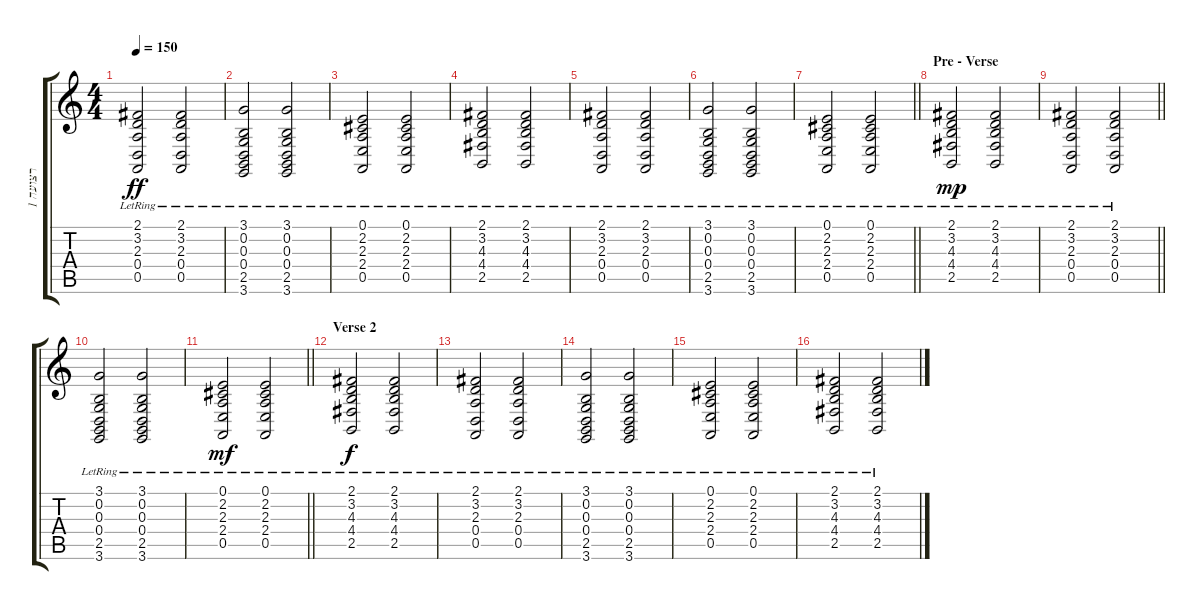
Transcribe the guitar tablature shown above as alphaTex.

\track ("רצועה 1" "רצועה 1") {instrument acousticgrandpiano}
\staff {score tabs}
\tuning (E4 B3 G3 D3 A2 E2) {hide}
\ts (4 4)
\tempo 150
\clef g2
\ks c
(2.1{lr} 3.2{lr} 2.3{lr} 0.4{lr} 0.5{lr}).2{dy ff} (2.1{lr} 3.2{lr} 2.3{lr} 0.4{lr} 0.5{lr}).2 |
(3.1{lr} 0.2{lr} 0.3{lr} 0.4{lr} 2.5{lr} 3.6{lr}).2 (3.1{lr} 0.2{lr} 0.3{lr} 0.4{lr} 2.5{lr} 3.6{lr}).2 |
(0.1{lr} 2.2{lr} 2.3{lr} 2.4{lr} 0.5{lr}).2 (0.1{lr} 2.2{lr} 2.3{lr} 2.4{lr} 0.5{lr}).2 |
(2.1{lr} 3.2{lr} 4.3{lr} 4.4{lr} 2.5{lr}).2 (2.1{lr} 3.2{lr} 4.3{lr} 4.4{lr} 2.5{lr}).2 |
(2.1{lr} 3.2{lr} 2.3{lr} 0.4{lr} 0.5{lr}).2 (2.1{lr} 3.2{lr} 2.3{lr} 0.4{lr} 0.5{lr}).2 |
(3.1{lr} 0.2{lr} 0.3{lr} 0.4{lr} 2.5{lr} 3.6{lr}).2 (3.1{lr} 0.2{lr} 0.3{lr} 0.4{lr} 2.5{lr} 3.6{lr}).2 |
\barLineRight lightlight
(0.1{lr} 2.2{lr} 2.3{lr} 2.4{lr} 0.5{lr}).2 (0.1{lr} 2.2{lr} 2.3{lr} 2.4{lr} 0.5{lr}).2 |
\section ("" "Pre - Verse")
(2.1{lr} 3.2{lr} 4.3{lr} 4.4{lr} 2.5{lr}).2{dy mp} (2.1{lr} 3.2{lr} 4.3{lr} 4.4{lr} 2.5{lr}).2 |
\barLineRight lightlight
(2.1{lr} 3.2{lr} 2.3{lr} 0.4{lr} 0.5{lr}).2 (2.1{lr} 3.2{lr} 2.3{lr} 0.4{lr} 0.5{lr}).2 |
(3.1{lr} 0.2{lr} 0.3{lr} 0.4{lr} 2.5{lr} 3.6{lr}).2 (3.1{lr} 0.2{lr} 0.3{lr} 0.4{lr} 2.5{lr} 3.6{lr}).2 |
\barLineRight lightlight
(0.1{lr} 2.2{lr} 2.3{lr} 2.4{lr} 0.5{lr}).2{dy mf} (0.1{lr} 2.2{lr} 2.3{lr} 2.4{lr} 0.5{lr}).2 |
\section ("" "Verse 2")
(2.1{lr} 3.2{lr} 4.3{lr} 4.4{lr} 2.5{lr}).2{dy f} (2.1{lr} 3.2{lr} 4.3{lr} 4.4{lr} 2.5{lr}).2 |
(2.1{lr} 3.2{lr} 2.3{lr} 0.4{lr} 0.5{lr}).2 (2.1{lr} 3.2{lr} 2.3{lr} 0.4{lr} 0.5{lr}).2 |
(3.1{lr} 0.2{lr} 0.3{lr} 0.4{lr} 2.5{lr} 3.6{lr}).2 (3.1{lr} 0.2{lr} 0.3{lr} 0.4{lr} 2.5{lr} 3.6{lr}).2 |
(0.1{lr} 2.2{lr} 2.3{lr} 2.4{lr} 0.5{lr}).2 (0.1{lr} 2.2{lr} 2.3{lr} 2.4{lr} 0.5{lr}).2 |
(2.1{lr} 3.2{lr} 4.3{lr} 4.4{lr} 2.5{lr}).2 (2.1{lr} 3.2{lr} 4.3{lr} 4.4{lr} 2.5{lr}).2
